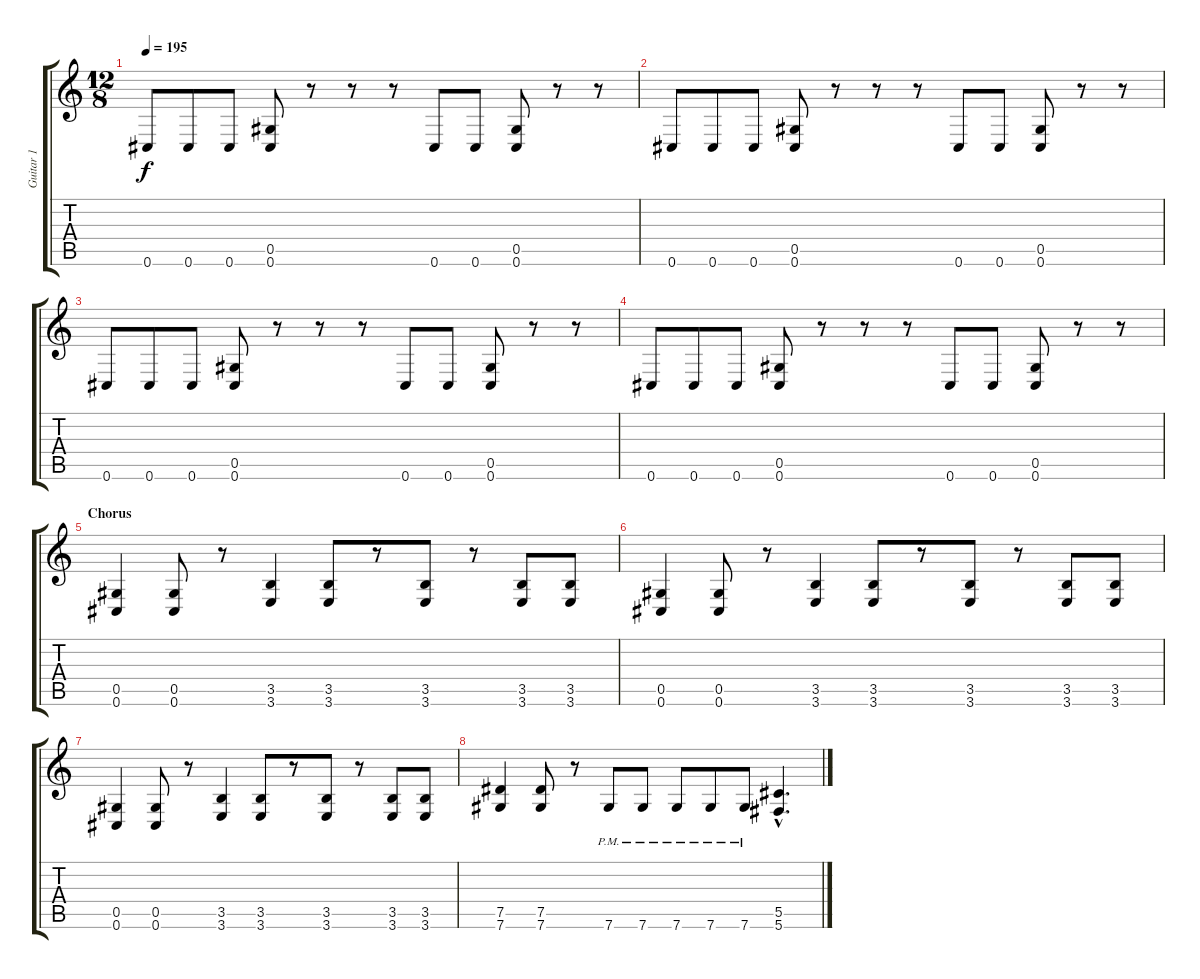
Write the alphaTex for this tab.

\track ("Guitar 1" "Guitar 1") {instrument distortionguitar}
\staff {score tabs}
\tuning (Eb4 Bb3 Gb3 Db3 Ab2 Db2) {hide}
\ts (12 8)
\tempo 195
\clef g2
\ks c
0.6.8{dy f} 0.6.8 0.6.8 (0.5 0.6).8 r.8 r.8 r.8 0.6.8 0.6.8 (0.5 0.6).8 r.8 r.8 |
0.6.8 0.6.8 0.6.8 (0.5 0.6).8 r.8 r.8 r.8 0.6.8 0.6.8 (0.5 0.6).8 r.8 r.8 |
0.6.8 0.6.8 0.6.8 (0.5 0.6).8 r.8 r.8 r.8 0.6.8 0.6.8 (0.5 0.6).8 r.8 r.8 |
0.6.8 0.6.8 0.6.8 (0.5 0.6).8 r.8 r.8 r.8 0.6.8 0.6.8 (0.5 0.6).8 r.8 r.8 |
\section ("" "Chorus")
(0.5 0.6).4 (0.5 0.6).8 r.8 (3.5 3.6).4 (3.5 3.6).8 r.8 (3.5 3.6).8 r.8 (3.5 3.6).8 (3.5 3.6).8 |
(0.5 0.6).4 (0.5 0.6).8 r.8 (3.5 3.6).4 (3.5 3.6).8 r.8 (3.5 3.6).8 r.8 (3.5 3.6).8 (3.5 3.6).8 |
(0.5 0.6).4 (0.5 0.6).8 r.8 (3.5 3.6).4 (3.5 3.6).8 r.8 (3.5 3.6).8 r.8 (3.5 3.6).8 (3.5 3.6).8 |
(7.5 7.6).4 (7.5 7.6).8 r.8 7.6{pm}.8 7.6{pm}.8 7.6{pm}.8 7.6{pm}.8 7.6{pm}.8 (5.5{hac} 5.6{hac}).4{d}
